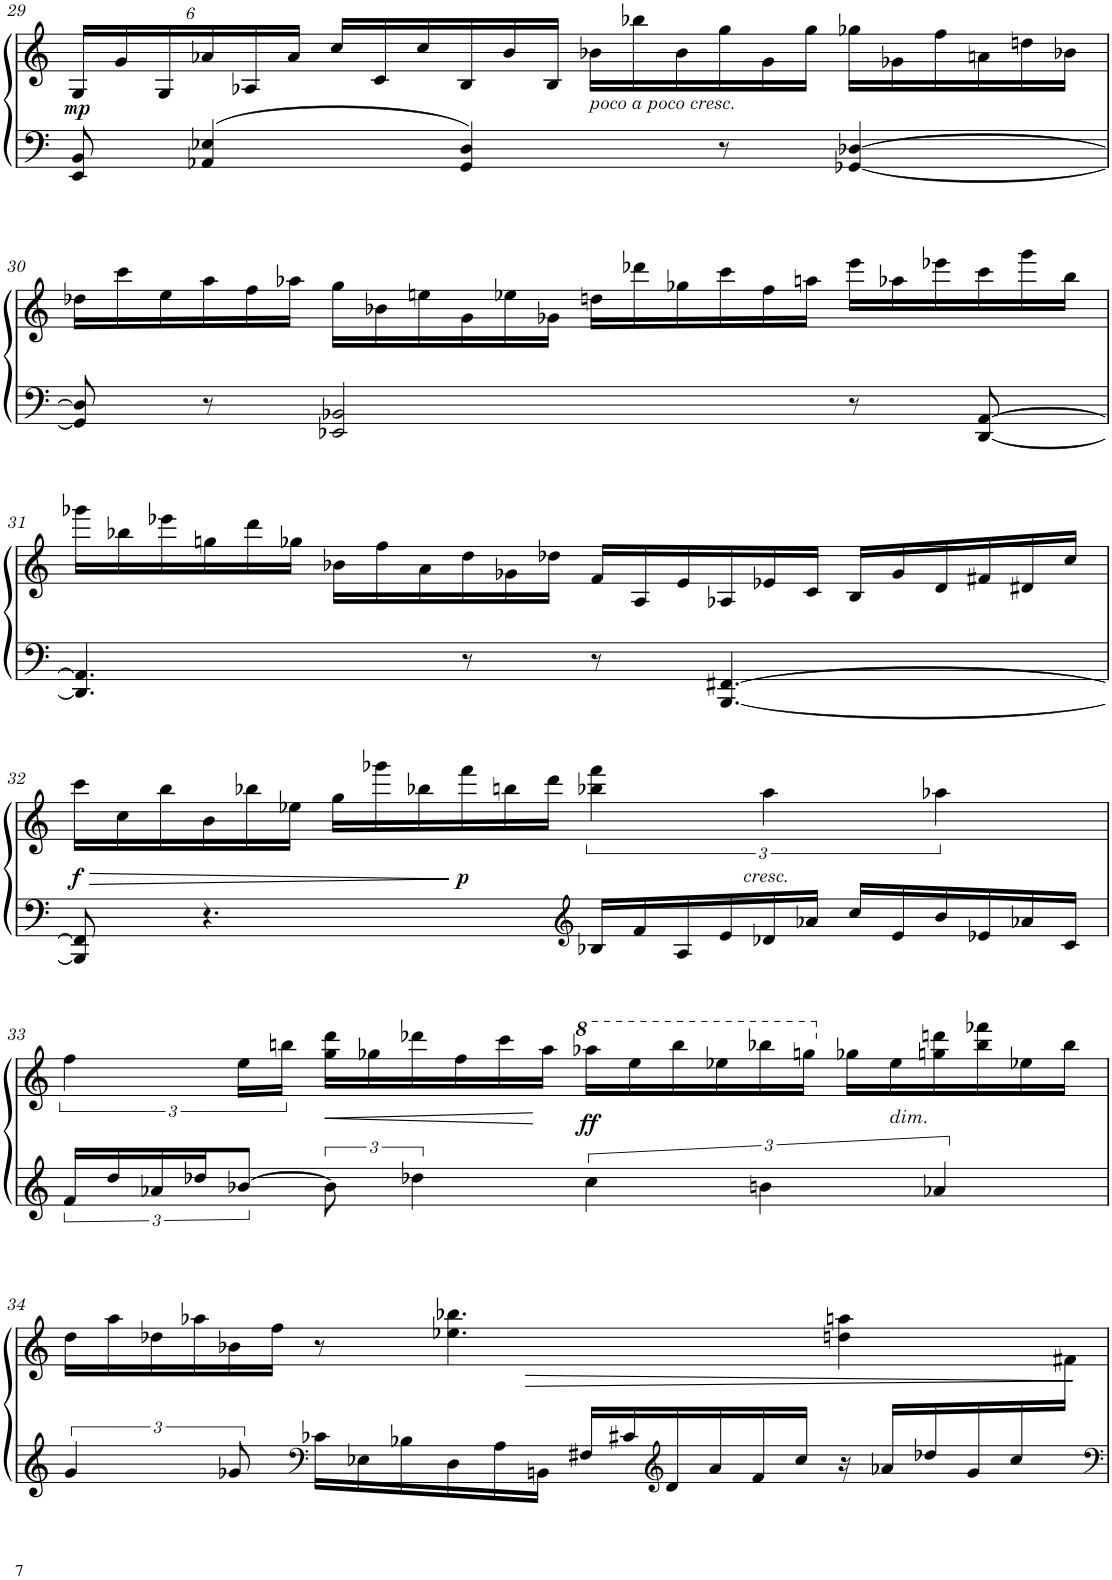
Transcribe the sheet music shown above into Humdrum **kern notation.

**kern	**kern	**dynam
*part1	*part1	*part1
*staff2	*staff1	*staff1/2
*I"Piano	*	*
*I'Pno	*	*
!!LO:PB:g=z
*clefF4	*clefG2	*
*k[]	*k[]	*
*M4/4	*M4/4	*
*	*Xbrackettup	*
=29	=29	=29
!	!	!LO:DY:b
8EE/ 8BB/	24G/LL	mp
.	24g/	.
.	24G/	.
4AA-X/ 4E-X/	24a-X/	.
.	24A-X/	.
.	24a-/JJ	.
.	24cc/LL	.
.	24c/	.
.	24cc/	.
4GG/ 4D/	24B/	.
.	24b/	.
.	24B/JJ	.
!	!LO:TX:b:i:t=poco a poco cresc.	!
.	24b-X\LL	.
.	24bb-X\	.
.	24b-\	.
8r	24gg\	.
.	24g\	.
.	24gg\JJ	.
[4GG-X/ [4D-X/	24gg-X\LL	.
.	24g-X\	.
.	24ff\	.
.	24an\	.
.	24ddn\	.
.	24b-X\JJ	.
!!LO:LB:g=z
=30	=30	=30
8GG-/] 8D-/]	24dd-X\LL	.
.	24ccc\	.
.	24ee\	.
8r	24aa\	.
.	24ff\	.
.	24aa-X\JJ	.
2EE-X/ 2BB-X/	24gg\LL	.
.	24b-X\	.
.	24een\	.
.	24g\	.
.	24ee-X\	.
.	24g-X\JJ	.
.	24ddn\LL	.
.	24ddd-X\	.
.	24gg-X\	.
.	24ccc\	.
.	24ff\	.
.	24aan\JJ	.
8r	24eee\LL	.
.	24aa-X\	.
.	24eee-X\	.
[8DD/ [8AA/	24ccc\	.
.	24ggg\	.
.	24bb\JJ	.
!!LO:LB:g=z
=31	=31	=31
4.DD/] 4.AA/]	24ggg-X\LL	.
.	24bb-X\	.
.	24eee-X\	.
.	24ggn\	.
.	24ddd\	.
.	24gg-X\JJ	.
.	24b-X\LL	.
.	24ff\	.
.	24a\	.
8r	24dd\	.
.	24g-X\	.
.	24dd-X\JJ	.
8r	24f/LL	.
.	24A/	.
.	24e/	.
[4.BBB/ [4.FF#X/	24A-X/	.
.	24e-X/	.
.	24c/JJ	.
.	24B/LL	.
.	24g-/	.
.	24d/	.
.	24f#X/	.
.	24d#X/	.
.	24cc/JJ	.
!!LO:LB:g=z
=32	=32	=32
!	!	!LO:HP:b
!	!	!LO:DY:n=1:b
8BBB/] 8FF#/]	24ccc\LL	> f
.	24cc\	.
.	24bb\	.
4.r	24b\	.
.	24bb-X\	.
.	24ee-X\JJ	.
.	24gg\LL	.
.	24ggg-X\	.
.	24bb-X\	.
!	!	!LO:DY:n=2:b
.	24fff\	] p
.	24bbn\	.
.	24ddd\JJ	.
*clefG2	*	*
*Xbrackettup	*brackettup	*
24B-X/LL	6bb-X\ 6fff\	.
24f/	.	.
24A/	.	.
24e/	.	.
!	!LO:TX:b:i:t=cresc.	!
24d-X/	6aa\	.
24a-X/JJ	.	.
24cc/LL	.	.
24e/	.	.
24b/	6aa-X\	.
24e-X/	.	.
24a-X/	.	.
24c/JJ	.	.
!!LO:LB:g=z
=33	=33	=33
*brackettup	*	*
24f/LL	6ff\	.
24dd/	.	.
24a-X/	.	.
24dd-X/J	.	.
[12b-X/J	24ee\LL	.
.	24bbn\JJ	.
*	*Xbrackettup	*
!	!	!LO:HP:b
12b-\]	24gg\ 24ddd\LL	<
.	24gg-X\	.
6dd-X\	24ddd-X\	.
.	24ff\	.
.	24ccc\	.
.	24aa\JJ	[
*	*8va	*
!	!	!LO:DY:b
6cc\	24aaa-X\LL	ff
.	24eee\	.
.	24bbb\	.
.	24eee-X\	.
6bn\	24bbb-X\	.
.	24gggn\JJ	.
*	*X8va	*
.	24gg-X\LL	.
!	!LO:TX:b:i:t=dim.	!
.	24ee-\	.
6a-X/	24ggn\ 24dddn\	.
.	24bb-\ 24fff-X\	.
.	24ee-X\	.
.	24bb-\JJ	.
!!LO:LB:g=z
=34	=34	=34
*	*^	*
6g/	24dd\LL	24%23ryy	.
.	24aa\	.	.
.	24dd-X\	.	.
.	24aa-X\	.	.
12g-X/	24b-X\	.	.
.	24ff\JJ	.	.
*clefF4	*	*	*
*Xbrackettup	*	*	*
24c-X\LL	8r	.	.
24E-X\	.	.	.
24B-X\	.	.	.
!	!	!	!LO:HP:b
24D\	4.ee-X\ 4.bb-X\	.	>
24A\	.	.	.
24BBn\JJ	.	.	.
24F#X/LL	.	.	.
24c#X/	.	.	.
*clefG2	*	*	*
24d/	.	.	.
24a/	.	.	.
24f/	.	.	.
24cc/JJ	.	.	.
*brackettup	*	*	*
24r	4ddn\ 4aan\	.	.
24a-X/LL	.	.	.
24dd-X/	.	.	.
24g-/	.	.	.
24cc/	.	.	.
24ryy	.	24f#X\JJ	.
*	*v	*v	*
.	.	]
=	=	=
*-	*-	*-
